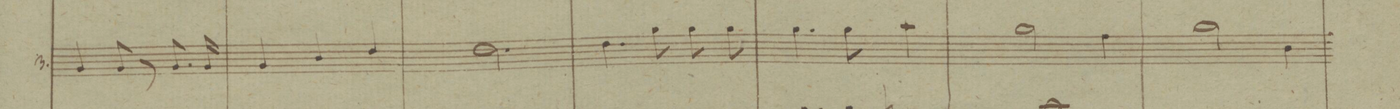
**kern	**text	**text	**dynam
*I"3.	*	*	*
*clefC4	*	*	*
*k[b-]	*	*	*
*M3/4	*	*	*
4F/	.	di-	.
8F/	.	-e	.
8r	.	.	.
8.F/	.	et	.
16F/	.	as-	.
=84	=84	=84	=84
4F/	.	-cen-	.
4A/	.	-dit	.
4c/	.	in	.
=85	=85	=85	=85
2.c\	.	coe-	.
=86	=86	=86	=86
4.c\	.	-lum	.
8f\	.	se-	.
8f\	.	-det	.
8f\	.	ad	.
=87	=87	=87	=87
4.f\	.	dex-	.
8f\	.	-te-	.
4g\	.	-ram	.
=88	=88	=88	=88
2f\	.	pa-	.
4e\	.	.	.
=89	=89	=89	=89
2f\	.	-tris	.
4A\	.	et	.
=90	=90	=90	=90
*-	*-	*-	*-
